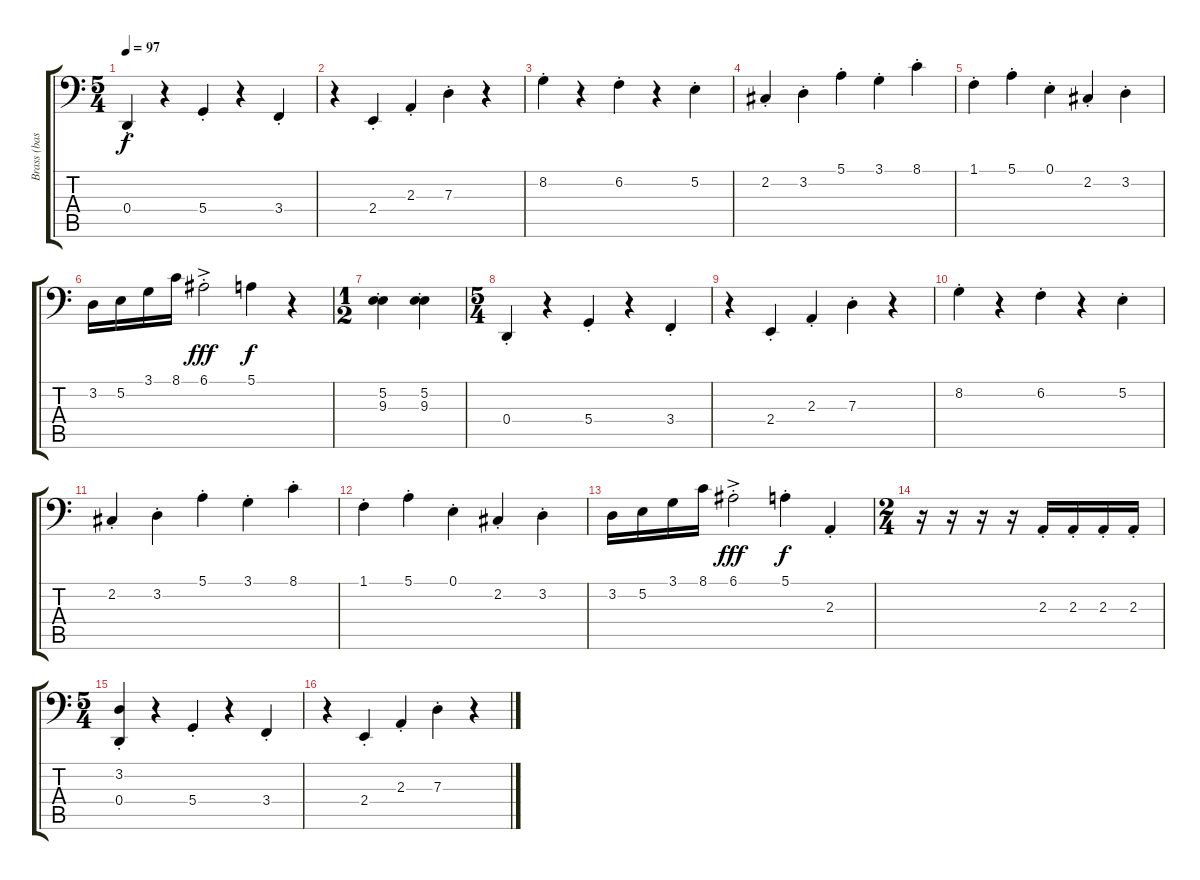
\track ("Brass (bass part)" "Brass (bas") {instrument frenchhorn}
\staff {score tabs}
\tuning (E3 B2 G2 D2 A1 E1) {hide}
\ts (5 4)
\tempo 97
\clef f4
\ks c
0.4{st}.4{dy f instrument frenchhorn} r.4 5.4{st}.4 r.4 3.4{st}.4 |
r.4 2.4{st}.4 2.3{st}.4 7.3{st}.4 r.4 |
8.2{st}.4 r.4 6.2{st}.4 r.4 5.2{st}.4 |
2.2{st}.4 3.2{st}.4 5.1{st}.4 3.1{st}.4 8.1{st}.4 |
1.1{st}.4 5.1{st}.4 0.1{st}.4 2.2{st}.4 3.2{st}.4 |
3.2.16{volume 12} 5.2.16 3.1.16 8.1.16 6.1{ac st}.2{dy fff} 5.1.4{dy f} r.4 |
\ts (1 2)
(5.2{st} 9.3{st}).4 (5.2{st} 9.3{st}).4 |
\ts (5 4)
0.4{st}.4 r.4 5.4{st}.4 r.4 3.4{st}.4 |
r.4 2.4{st}.4 2.3{st}.4 7.3{st}.4 r.4 |
8.2{st}.4 r.4 6.2{st}.4 r.4 5.2{st}.4 |
2.2{st}.4 3.2{st}.4 5.1{st}.4 3.1{st}.4 8.1{st}.4 |
1.1{st}.4 5.1{st}.4 0.1{st}.4 2.2{st}.4 3.2{st}.4 |
3.2.16{volume 12} 5.2.16 3.1.16 8.1.16 6.1{ac st}.2{dy fff} 5.1{st}.4{dy f} 2.3{st}.4 |
\ts (2 4)
r.16 r.16 r.16 r.16 2.3{st}.16 2.3{st}.16 2.3{st}.16 2.3{st}.16 |
\ts (5 4)
(3.2{st} 0.4{st}).4 r.4 5.4{st}.4 r.4 3.4{st}.4 |
r.4 2.4{st}.4 2.3{st}.4 7.3{st}.4 r.4
